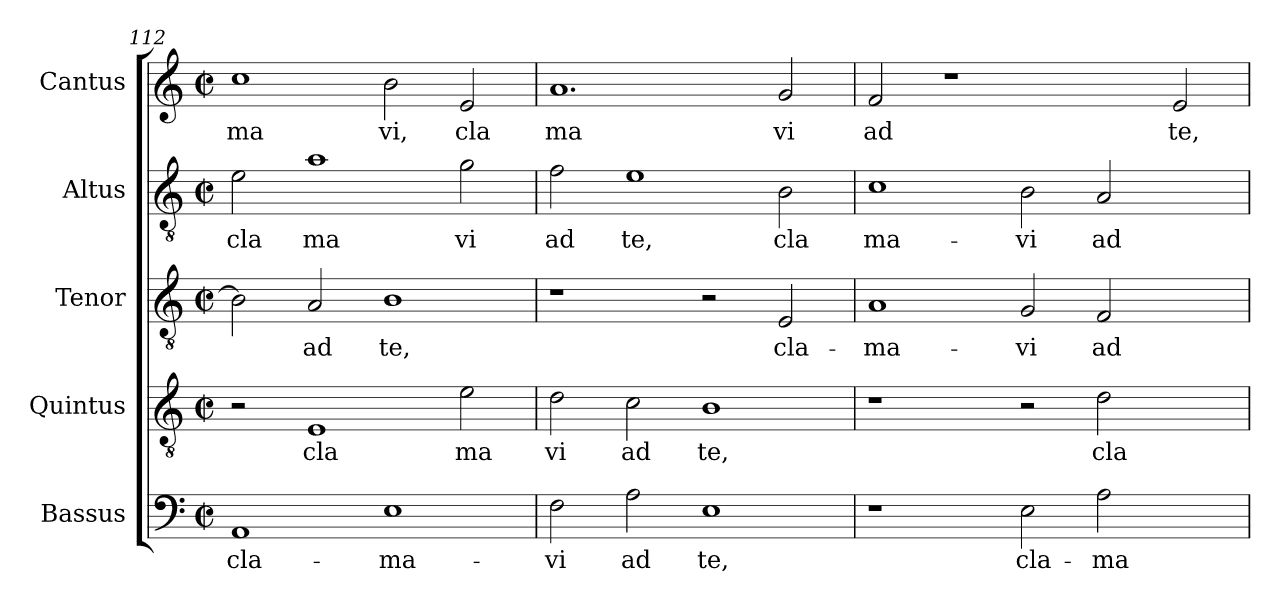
**kern	**text	**kern	**text	**kern	**text	**kern	**text	**kern	**text
*part5	*part5	*part4	*part4	*part3	*part3	*part2	*part2	*part1	*part1
*staff5	*staff5	*staff4	*staff4	*staff3	*staff3	*staff2	*staff2	*staff1	*staff1
*I"Bassus	*	*I"Quintus	*	*I"Tenor	*	*I"Altus	*	*I"Cantus	*
*clefF4	*	*clefGv2	*	*clefGv2	*	*clefGv2	*	*clefG2	*
*M2/2	*	*M2/2	*	*M2/2	*	*M2/2	*	*M2/2	*
*met(c|)	*	*met(c|)	*	*met(c|)	*	*met(c|)	*	*met(c|)	*
=112	=112	=112	=112	=112	=112	=112	=112	=112	=112
!	!LO:LY:b:cj	!	!	!	!	!	!LO:LY:b:cj	!	!LO:LY:b:cj
1AA	cla-	2r	.	2B\]	.	2e\	cla	1cc	ma
!	!	!	!LO:LY:b:cj	!	!LO:LY:b:cj	!	!LO:LY:b:cj	!	!
.	.	1E	cla	2A/	ad	1a	ma	.	.
!	!LO:LY:b:cj	!	!	!	!LO:LY:b:cj	!	!	!	!LO:LY:b:cj
1E	-ma-	.	.	1B	te,	.	.	2b\	vi,
!	!	!	!LO:LY:b:cj	!	!	!	!LO:LY:b:cj	!	!LO:LY:b:cj
.	.	2e\	ma	.	.	2g\	vi	2e/	cla
=113	=113	=113	=113	=113	=113	=113	=113	=113	=113
!	!LO:LY:b:cj	!	!LO:LY:b:cj	!	!	!	!LO:LY:b:cj	!	!LO:LY:b:cj
2F\	-vi	2d\	vi	1r	.	2f\	ad	1.a	ma
!	!LO:LY:b:cj	!	!LO:LY:b:cj	!	!	!	!LO:LY:b:cj	!	!
2A\	ad	2c\	ad	.	.	1e	te,	.	.
!	!LO:LY:b:cj	!	!LO:LY:b:cj	!	!	!	!	!	!
1E	te,	1B	te,	2r	.	.	.	.	.
!	!	!	!	!	!LO:LY:b:cj	!	!LO:LY:b:cj	!	!LO:LY:b:cj
.	.	.	.	2E/	cla-	2B\	cla	2g/	vi
!!LO:PB:g=z
=114	=114	=114	=114	=114	=114	=114	=114	=114	=114
!	!	!	!	!	!LO:LY:b:cj	!	!LO:LY:b:cj	!	!LO:LY:b:cj
1r	.	1r	.	1A	-ma-	1c	ma-	2f/	ad
!	!	!	!	!	!	!	!	!LO:N:vis=1	!
.	.	.	.	.	.	.	.	1.r	.
!	!LO:LY:b:cj	!	!	!	!LO:LY:b:cj	!	!LO:LY:b:cj	!	!
2E\	cla-	2r	.	2G/	-vi	2B\	-vi	.	.
!	!LO:LY:b	!	!LO:LY:b:cj	!	!LO:LY:b:cj	!	!LO:LY:b:cj	!	!
2A\	-ma-	2d\	cla-	2F/	ad	2A/	ad	.	.
!	!	!	!	!	!	!	!	!	!LO:LY:b:cj
2ryy	.	2ryy	.	2ryy	.	2ryy	.	2e/	te,
=	=	=	=	=	=	=	=	=	=
*-	*-	*-	*-	*-	*-	*-	*-	*-	*-
